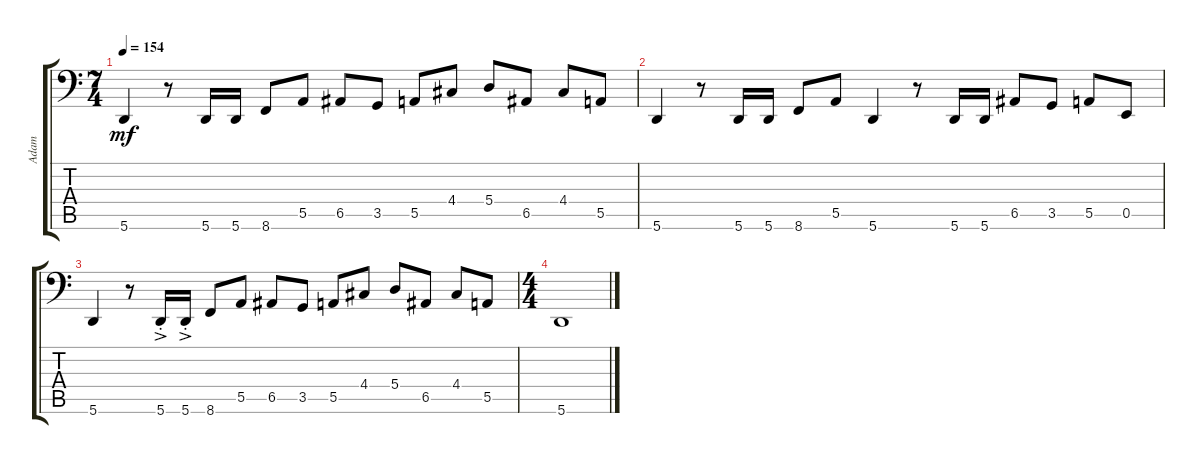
\track ("Adam" "Adam") {instrument electricbassfinger}
\staff {score tabs}
\tuning (B2 G2 D2 A1 E1 A0) {hide}
\ts (7 4)
\tempo 154
\clef f4
\ks c
5.6.4{dy mf} r.8 5.6.16 5.6.16 8.6.8 5.5.8 6.5.8 3.5.8 5.5.8 4.4.8 5.4.8 6.5.8 4.4.8 5.5.8 |
5.6.4 r.8 5.6.16 5.6.16 8.6.8 5.5.8 5.6.4 r.8 5.6.16 5.6.16 6.5.8 3.5.8 5.5.8 0.5.8 |
5.6.4 r.8 5.6{ac st}.16 5.6{ac st}.16 8.6.8 5.5.8 6.5.8 3.5.8 5.5.8 4.4.8 5.4.8 6.5.8 4.4.8 5.5.8 |
\ts (4 4)
5.6.1
